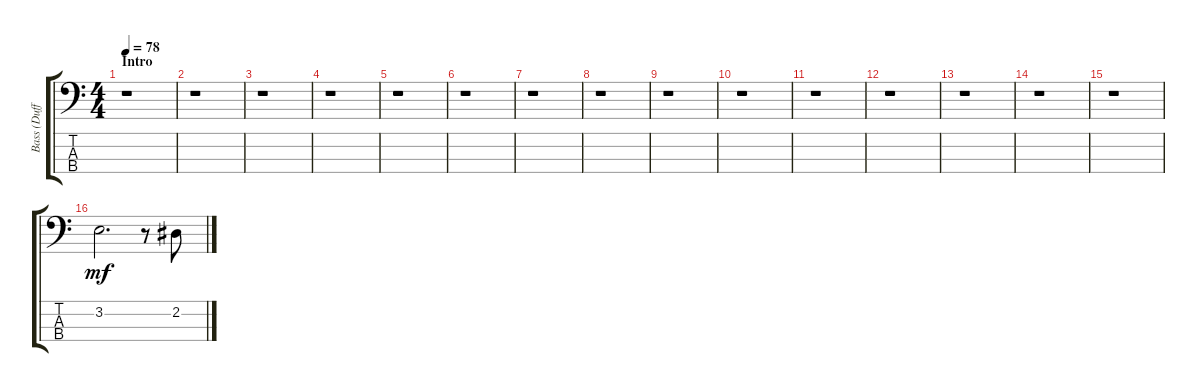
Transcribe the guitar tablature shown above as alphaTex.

\track ("Bass (Duff)" "Bass (Duff") {instrument electricbasspick}
\staff {score tabs}
\tuning (Gb2 Db2 Ab1 Eb1) {hide}
\ts (4 4)
\section ("" "Intro")
\tempo 78
\clef f4
\ks c
r.1{dy mf instrument electricbasspick} |
r.1 |
r.1 |
r.1 |
r.1 |
r.1 |
r.1 |
r.1 |
r.1 |
r.1 |
r.1 |
r.1 |
r.1 |
r.1 |
r.1 |
3.2.2{d} r.8 2.2.8
